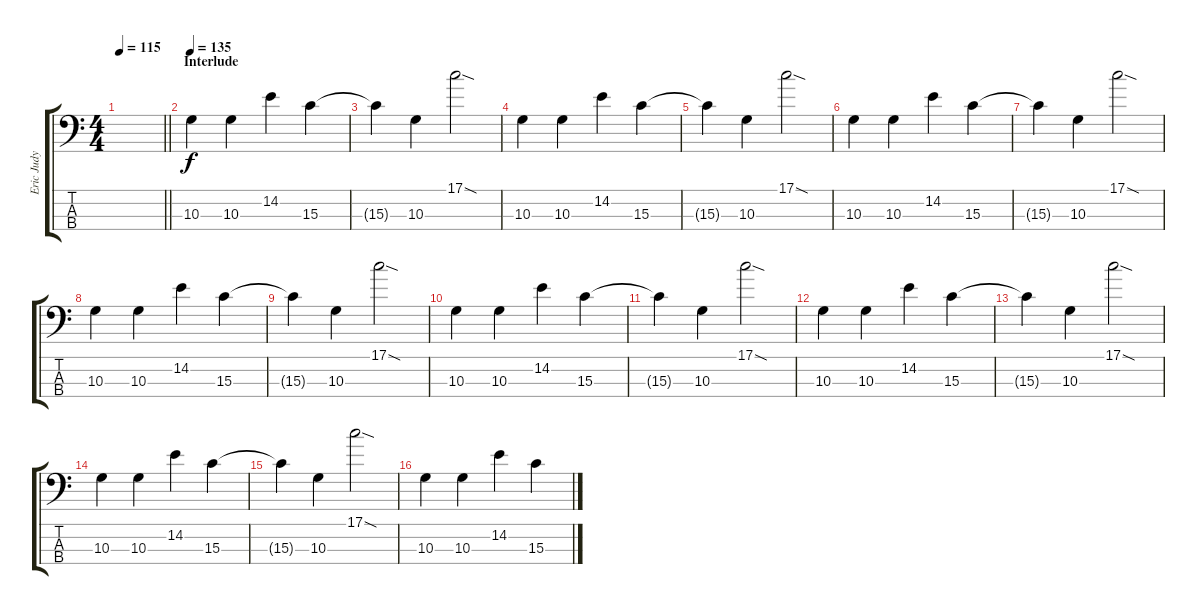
\track ("Eric Judy" "Eric Judy") {instrument electricguitarjazz}
\staff {score tabs}
\tuning (G2 D2 A1 E1) {hide}
\ts (4 4)
\tempo 115
\clef f4
\barLineRight lightlight
\ks c
|
\section ("" "Interlude")
\tempo 135
10.3.4 10.3.4 14.2.4 15.3.4 |
15.3{t}.4 10.3.4 17.1{sod}.2 |
10.3.4 10.3.4 14.2.4 15.3.4 |
15.3{t}.4 10.3.4 17.1{sod}.2 |
10.3.4 10.3.4 14.2.4 15.3.4 |
15.3{t}.4 10.3.4 17.1{sod}.2 |
10.3.4 10.3.4 14.2.4 15.3.4 |
15.3{t}.4 10.3.4 17.1{sod}.2 |
10.3.4 10.3.4 14.2.4 15.3.4 |
15.3{t}.4 10.3.4 17.1{sod}.2 |
10.3.4 10.3.4 14.2.4 15.3.4 |
15.3{t}.4 10.3.4 17.1{sod}.2 |
10.3.4 10.3.4 14.2.4 15.3.4 |
15.3{t}.4 10.3.4 17.1{sod}.2 |
10.3.4 10.3.4 14.2.4 15.3.4
